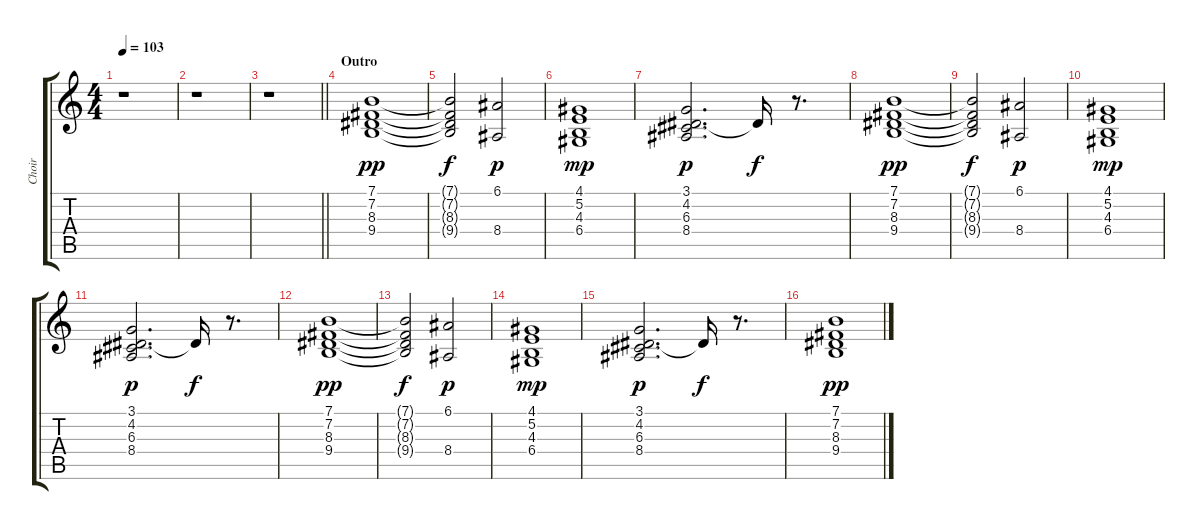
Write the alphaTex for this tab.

\track ("Choir" "Choir") {instrument choiraahs}
\staff {score tabs}
\tuning (E4 B3 G3 D3 A2 E2) {hide}
\ts (4 4)
\tempo 103
\clef g2
\ks c
r.1{dy pp} |
r.1 |
\barLineRight lightlight
r.1 |
\section ("" "Outro")
(7.1 7.2 8.3 9.4).1 |
(7.1{t} 7.2{t} 8.3{t} 9.4{t}).2{dy f} (6.1 8.4).2{dy p} |
(4.1 5.2 4.3 6.4).1{dy mp} |
(3.1 4.2 6.3 8.4).2{d dy p} 4.2{t}.16{dy f} r.8{d} |
(7.1 7.2 8.3 9.4).1{dy pp} |
(7.1{t} 7.2{t} 8.3{t} 9.4{t}).2{dy f} (6.1 8.4).2{dy p} |
(4.1 5.2 4.3 6.4).1{dy mp} |
(3.1 4.2 6.3 8.4).2{d dy p} 4.2{t}.16{dy f} r.8{d} |
(7.1 7.2 8.3 9.4).1{dy pp} |
(7.1{t} 7.2{t} 8.3{t} 9.4{t}).2{dy f} (6.1 8.4).2{dy p} |
(4.1 5.2 4.3 6.4).1{dy mp} |
(3.1 4.2 6.3 8.4).2{d dy p} 4.2{t}.16{dy f} r.8{d} |
(7.1 7.2 8.3 9.4).1{dy pp}
